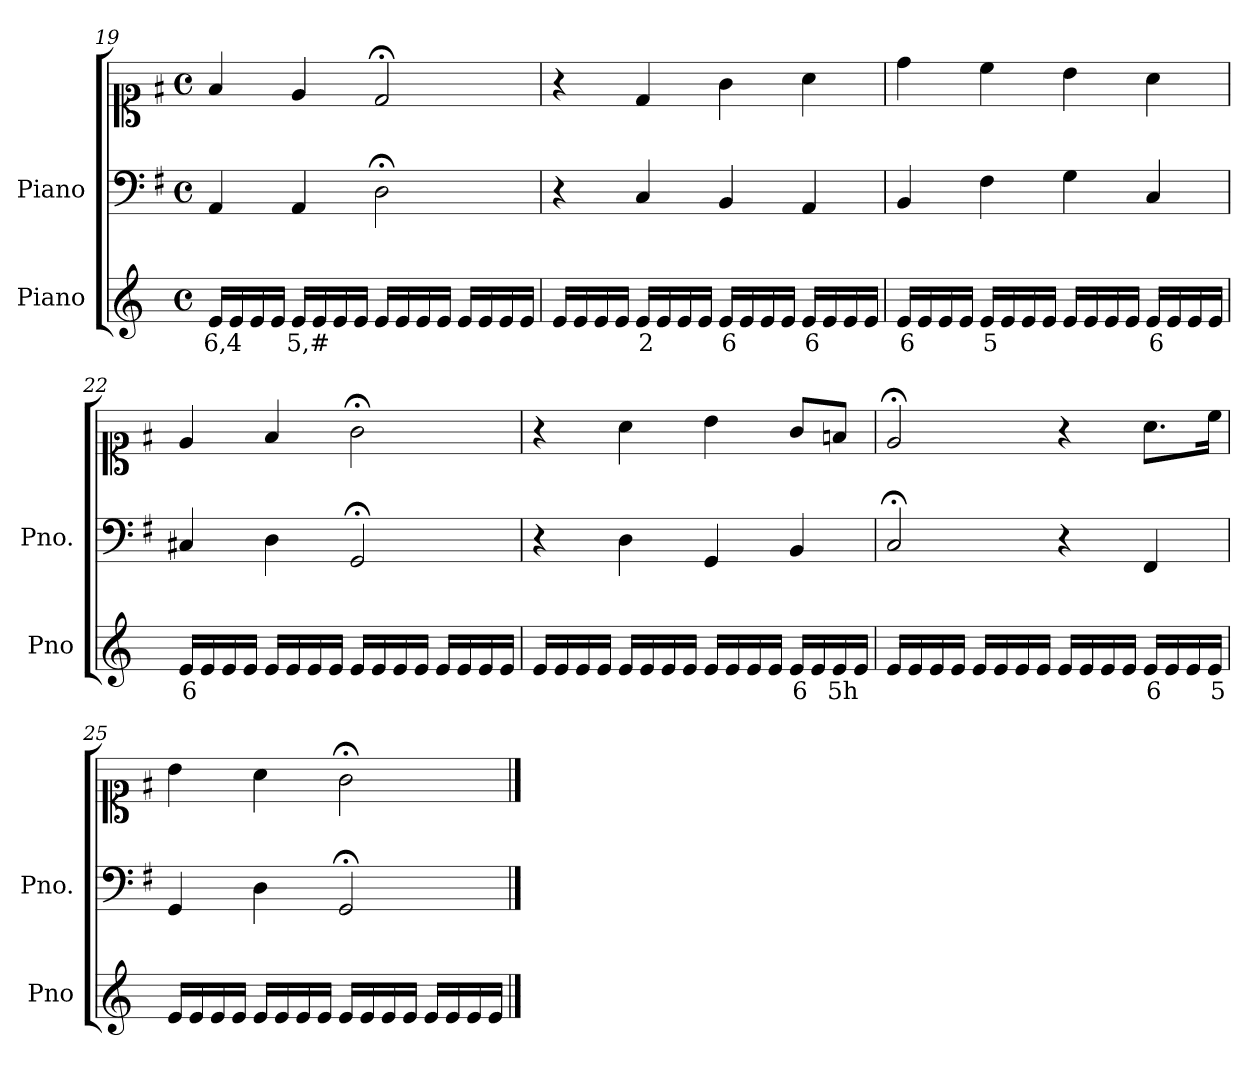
**kern	**text	**kern	**kern
*part2	*part2	*part1	*part1
*staff3	*staff3	*staff2	*staff1
*I"Piano	*	*I"Piano	*
*I'Pno	*	*I'Pno.	*
*clefG2	*	*clefF4	*clefC1
*k[]	*	*k[f#]	*k[f#]
*M4/4	*	*M4/4	*M4/4
*met(c)	*	*met(c)	*met(c)
=19	=19	=19	=19
!	!LO:LY:b	!	!
16e/LL	6,4	4AA/	4f#/
16e/	.	.	.
16e/	.	.	.
16e/JJ	.	.	.
!	!LO:LY:b	!	!
16e/LL	5,#	4AA/	4e/
16e/	.	.	.
16e/	.	.	.
16e/JJ	.	.	.
16e/LL	.	2D;<\	2d;</
16e/	.	.	.
16e/	.	.	.
16e/JJ	.	.	.
16e/LL	.	.	.
16e/	.	.	.
16e/	.	.	.
16e/JJ	.	.	.
=20	=20	=20	=20
16e/LL	.	4r	4r
16e/	.	.	.
16e/	.	.	.
16e/JJ	.	.	.
!	!LO:LY:b	!	!
16e/LL	2	4C/	4d/
16e/	.	.	.
16e/	.	.	.
16e/JJ	.	.	.
!	!LO:LY:b	!	!
16e/LL	6	4BB/	4g\
16e/	.	.	.
16e/	.	.	.
16e/JJ	.	.	.
!	!LO:LY:b	!	!
16e/LL	6	4AA/	4a\
16e/	.	.	.
16e/	.	.	.
16e/JJ	.	.	.
=21	=21	=21	=21
!	!LO:LY:b	!	!
16e/LL	6	4BB/	4dd\
16e/	.	.	.
16e/	.	.	.
16e/JJ	.	.	.
!	!LO:LY:b	!	!
16e/LL	5	4F#\	4cc\
16e/	.	.	.
16e/	.	.	.
16e/JJ	.	.	.
16e/LL	.	4G\	4b\
16e/	.	.	.
16e/	.	.	.
16e/JJ	.	.	.
!	!LO:LY:b	!	!
16e/LL	6	4C/	4a\
16e/	.	.	.
16e/	.	.	.
16e/JJ	.	.	.
=22	=22	=22	=22
!	!LO:LY:b	!	!
16e/LL	6	4C#X/	4e/
16e/	.	.	.
16e/	.	.	.
16e/JJ	.	.	.
16e/LL	.	4D\	4f#/
16e/	.	.	.
16e/	.	.	.
16e/JJ	.	.	.
16e/LL	.	2GG;</	2g;<\
16e/	.	.	.
16e/	.	.	.
16e/JJ	.	.	.
16e/LL	.	.	.
16e/	.	.	.
16e/	.	.	.
16e/JJ	.	.	.
=23	=23	=23	=23
16e/LL	.	4r	4r
16e/	.	.	.
16e/	.	.	.
16e/JJ	.	.	.
16e/LL	.	4D\	4a\
16e/	.	.	.
16e/	.	.	.
16e/JJ	.	.	.
16e/LL	.	4GG/	4b\
16e/	.	.	.
16e/	.	.	.
16e/JJ	.	.	.
!	!LO:LY:b	!	!
16e/LL	6	4BB/	8g/L
16e/	.	.	.
!	!LO:LY:b	!	!
16e/	5h	.	8fn/J
16e/JJ	.	.	.
=24	=24	=24	=24
16e/LL	.	2C;</	2e;</
16e/	.	.	.
16e/	.	.	.
16e/JJ	.	.	.
16e/LL	.	.	.
16e/	.	.	.
16e/	.	.	.
16e/JJ	.	.	.
16e/LL	.	4r	4r
16e/	.	.	.
16e/	.	.	.
16e/JJ	.	.	.
!	!LO:LY:b	!	!
16e/LL	6	4FF#/	8.a\L
16e/	.	.	.
16e/	.	.	.
!	!LO:LY:b	!	!
16e/JJ	5	.	16cc\Jk
=25	=25	=25	=25
16e/LL	.	4GG/	4b\
16e/	.	.	.
16e/	.	.	.
16e/JJ	.	.	.
16e/LL	.	4D\	4a\
16e/	.	.	.
16e/	.	.	.
16e/JJ	.	.	.
16e/LL	.	2GG;</	2g;<\
16e/	.	.	.
16e/	.	.	.
16e/JJ	.	.	.
16e/LL	.	.	.
16e/	.	.	.
16e/	.	.	.
16e/JJ	.	.	.
==	==	==	==
*-	*-	*-	*-
